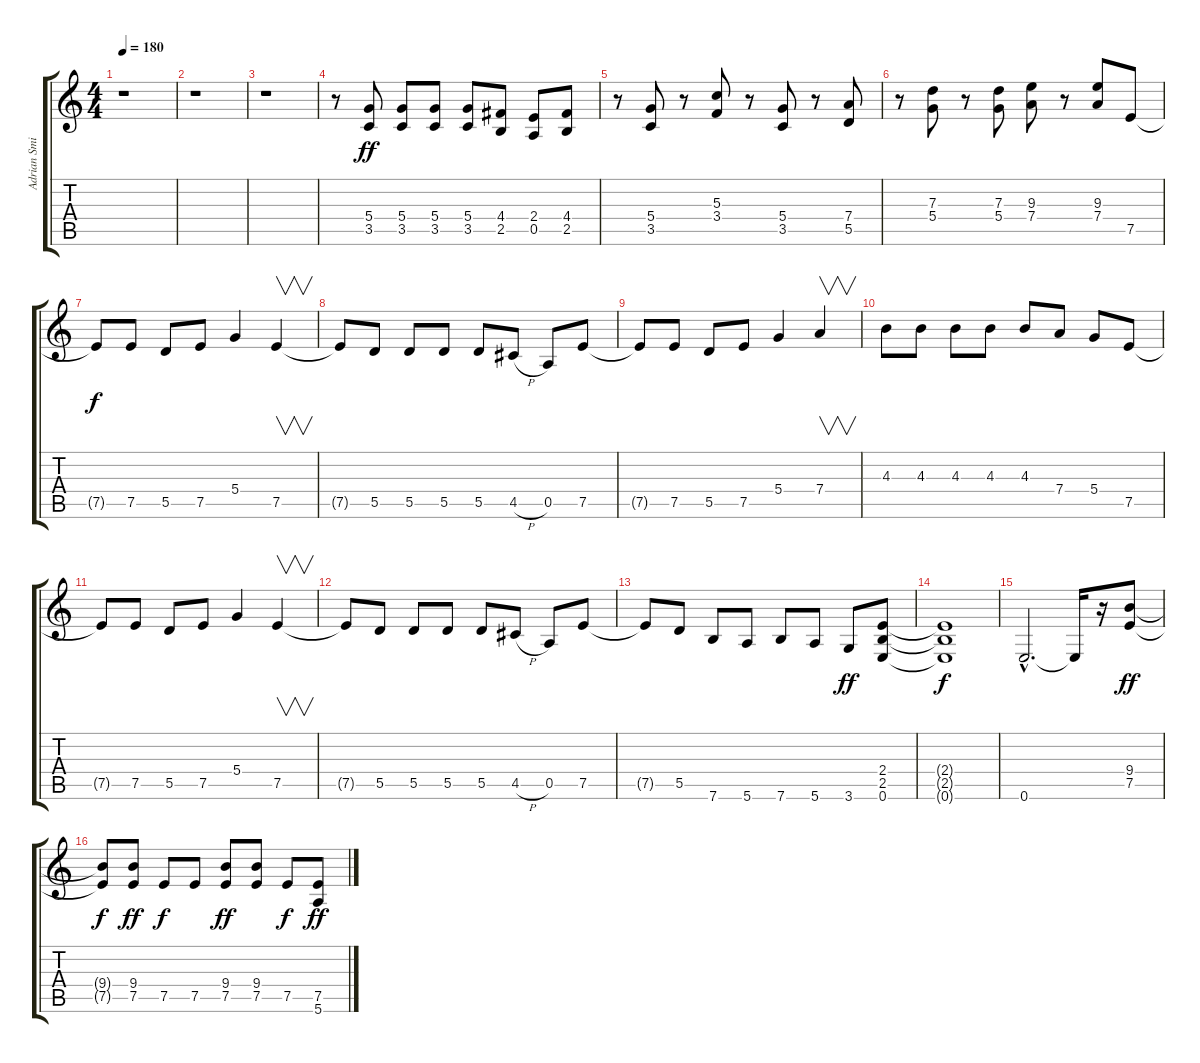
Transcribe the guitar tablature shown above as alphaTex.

\track ("Adrian Smith" "Adrian Smi") {instrument distortionguitar}
\staff {score tabs}
\tuning (E4 B3 G3 D3 A2 E2) {hide}
\ts (4 4)
\tempo 180
\clef g2
\ks c
r.1{dy f} |
r.1 |
r.1 |
r.8 (5.4 3.5).8{dy ff} (5.4 3.5).8 (5.4 3.5).8 (5.4 3.5).8 (4.4 2.5).8 (2.4 0.5).8 (4.4 2.5).8 |
r.8 (5.4 3.5).8 r.8 (5.3 3.4).8 r.8 (5.4 3.5).8 r.8 (7.4 5.5).8 |
r.8 (7.3 5.4).8 r.8 (7.3 5.4).8 (9.3 7.4).8 r.8 (9.3 7.4).8 7.5.8 |
7.5{t}.8{dy f} 7.5.8 5.5.8 7.5.8 5.4.4 7.5.4{v} |
7.5{t}.8 5.5.8 5.5.8 5.5.8 5.5.8 4.5{h}.8 0.5.8 7.5.8 |
7.5{t}.8 7.5.8 5.5.8 7.5.8 5.4.4 7.4.4{v} |
4.3.8 4.3.8 4.3.8 4.3.8 4.3.8 7.4.8 5.4.8 7.5.8 |
7.5{t}.8 7.5.8 5.5.8 7.5.8 5.4.4 7.5.4{v} |
7.5{t}.8 5.5.8 5.5.8 5.5.8 5.5.8 4.5{h}.8 0.5.8 7.5.8 |
7.5{t}.8 5.5.8 7.6.8 5.6.8 7.6.8 5.6.8 3.6.8{dy ff} (2.4 2.5 0.6).8 |
(2.4{t} 2.5{t} 0.6{t}).1{dy f} |
0.6{hac}.2{d} 0.6{t}.16 r.16 (9.4 7.5).8{dy ff} |
(9.4{t} 7.5{t}).8{dy f} (9.4 7.5).8{dy ff} 7.5.8{dy f} 7.5.8 (9.4 7.5).8{dy ff} (9.4 7.5).8 7.5.8{dy f} (7.5 5.6).8{dy ff}
